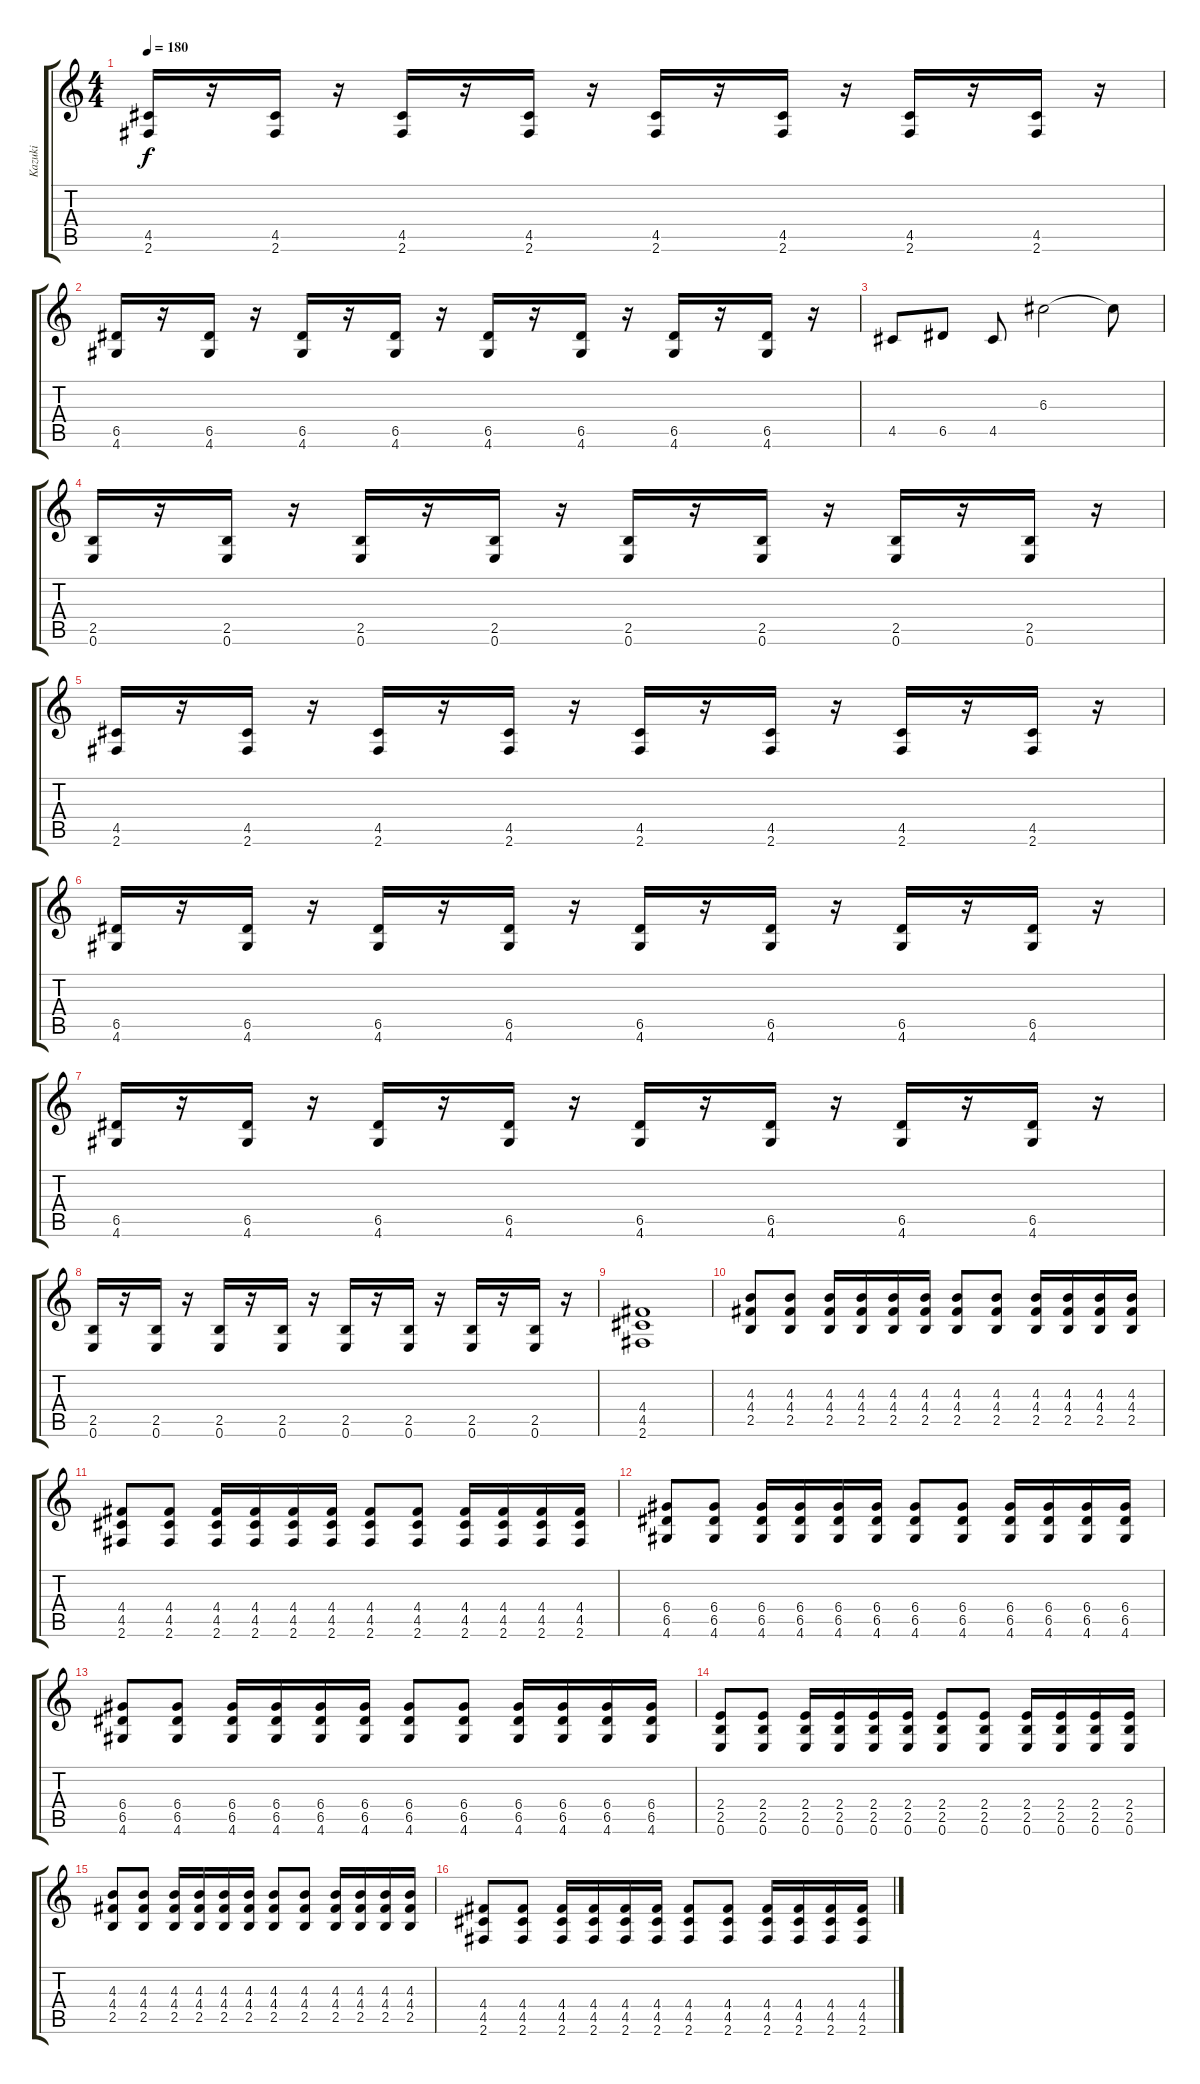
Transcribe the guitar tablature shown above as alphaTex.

\track ("Kazuki" "Kazuki") {instrument distortionguitar}
\staff {score tabs}
\tuning (E4 B3 G3 D3 A2 E2) {hide}
\ts (4 4)
\tempo 180
\clef g2
\ks c
(4.5 2.6).16{dy f} r.16 (4.5 2.6).16 r.16 (4.5 2.6).16 r.16 (4.5 2.6).16 r.16 (4.5 2.6).16 r.16 (4.5 2.6).16 r.16 (4.5 2.6).16 r.16 (4.5 2.6).16 r.16 |
(6.5 4.6).16 r.16 (6.5 4.6).16 r.16 (6.5 4.6).16 r.16 (6.5 4.6).16 r.16 (6.5 4.6).16 r.16 (6.5 4.6).16 r.16 (6.5 4.6).16 r.16 (6.5 4.6).16 r.16 |
4.5.8 6.5.8 4.5.8 6.3.2 6.3{t}.8 |
(2.5 0.6).16 r.16 (2.5 0.6).16 r.16 (2.5 0.6).16 r.16 (2.5 0.6).16 r.16 (2.5 0.6).16 r.16 (2.5 0.6).16 r.16 (2.5 0.6).16 r.16 (2.5 0.6).16 r.16 |
(4.5 2.6).16 r.16 (4.5 2.6).16 r.16 (4.5 2.6).16 r.16 (4.5 2.6).16 r.16 (4.5 2.6).16 r.16 (4.5 2.6).16 r.16 (4.5 2.6).16 r.16 (4.5 2.6).16 r.16 |
(6.5 4.6).16 r.16 (6.5 4.6).16 r.16 (6.5 4.6).16 r.16 (6.5 4.6).16 r.16 (6.5 4.6).16 r.16 (6.5 4.6).16 r.16 (6.5 4.6).16 r.16 (6.5 4.6).16 r.16 |
(6.5 4.6).16 r.16 (6.5 4.6).16 r.16 (6.5 4.6).16 r.16 (6.5 4.6).16 r.16 (6.5 4.6).16 r.16 (6.5 4.6).16 r.16 (6.5 4.6).16 r.16 (6.5 4.6).16 r.16 |
(2.5 0.6).16 r.16 (2.5 0.6).16 r.16 (2.5 0.6).16 r.16 (2.5 0.6).16 r.16 (2.5 0.6).16 r.16 (2.5 0.6).16 r.16 (2.5 0.6).16 r.16 (2.5 0.6).16 r.16 |
(4.4 4.5 2.6).1 |
(4.3 4.4 2.5).8 (4.3 4.4 2.5).8 (4.3 4.4 2.5).16 (4.3 4.4 2.5).16 (4.3 4.4 2.5).16 (4.3 4.4 2.5).16 (4.3 4.4 2.5).8 (4.3 4.4 2.5).8 (4.3 4.4 2.5).16 (4.3 4.4 2.5).16 (4.3 4.4 2.5).16 (4.3 4.4 2.5).16 |
(4.4 4.5 2.6).8 (4.4 4.5 2.6).8 (4.4 4.5 2.6).16 (4.4 4.5 2.6).16 (4.4 4.5 2.6).16 (4.4 4.5 2.6).16 (4.4 4.5 2.6).8 (4.4 4.5 2.6).8 (4.4 4.5 2.6).16 (4.4 4.5 2.6).16 (4.4 4.5 2.6).16 (4.4 4.5 2.6).16 |
(6.4 6.5 4.6).8 (6.4 6.5 4.6).8 (6.4 6.5 4.6).16 (6.4 6.5 4.6).16 (6.4 6.5 4.6).16 (6.4 6.5 4.6).16 (6.4 6.5 4.6).8 (6.4 6.5 4.6).8 (6.4 6.5 4.6).16 (6.4 6.5 4.6).16 (6.4 6.5 4.6).16 (6.4 6.5 4.6).16 |
(6.4 6.5 4.6).8 (6.4 6.5 4.6).8 (6.4 6.5 4.6).16 (6.4 6.5 4.6).16 (6.4 6.5 4.6).16 (6.4 6.5 4.6).16 (6.4 6.5 4.6).8 (6.4 6.5 4.6).8 (6.4 6.5 4.6).16 (6.4 6.5 4.6).16 (6.4 6.5 4.6).16 (6.4 6.5 4.6).16 |
(2.4 2.5 0.6).8 (2.4 2.5 0.6).8 (2.4 2.5 0.6).16 (2.4 2.5 0.6).16 (2.4 2.5 0.6).16 (2.4 2.5 0.6).16 (2.4 2.5 0.6).8 (2.4 2.5 0.6).8 (2.4 2.5 0.6).16 (2.4 2.5 0.6).16 (2.4 2.5 0.6).16 (2.4 2.5 0.6).16 |
(4.3 4.4 2.5).8 (4.3 4.4 2.5).8 (4.3 4.4 2.5).16 (4.3 4.4 2.5).16 (4.3 4.4 2.5).16 (4.3 4.4 2.5).16 (4.3 4.4 2.5).8 (4.3 4.4 2.5).8 (4.3 4.4 2.5).16 (4.3 4.4 2.5).16 (4.3 4.4 2.5).16 (4.3 4.4 2.5).16 |
(4.4 4.5 2.6).8 (4.4 4.5 2.6).8 (4.4 4.5 2.6).16 (4.4 4.5 2.6).16 (4.4 4.5 2.6).16 (4.4 4.5 2.6).16 (4.4 4.5 2.6).8 (4.4 4.5 2.6).8 (4.4 4.5 2.6).16 (4.4 4.5 2.6).16 (4.4 4.5 2.6).16 (4.4 4.5 2.6).16
